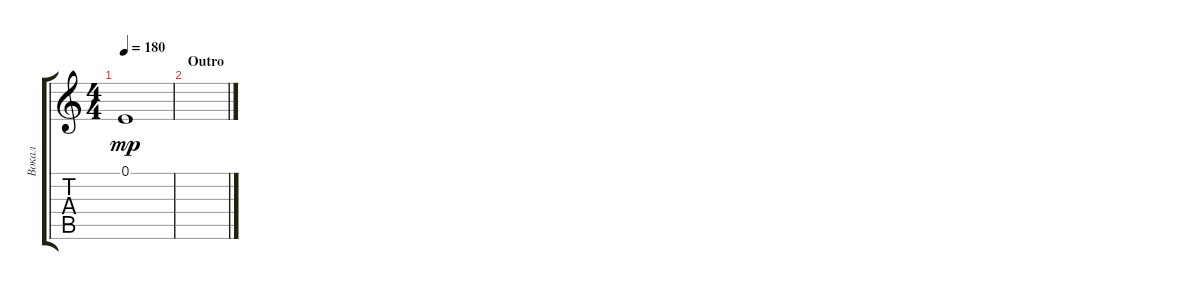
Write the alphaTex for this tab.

\track ("Вокал" "Вокал") {instrument violin}
\staff {score tabs}
\tuning (E4 B3 G3 D3 A2 E2) {hide}
\ts (4 4)
\tempo 180
\clef g2
\ks c
0.1.1{dy mp} |
\section ("" "Outro")
